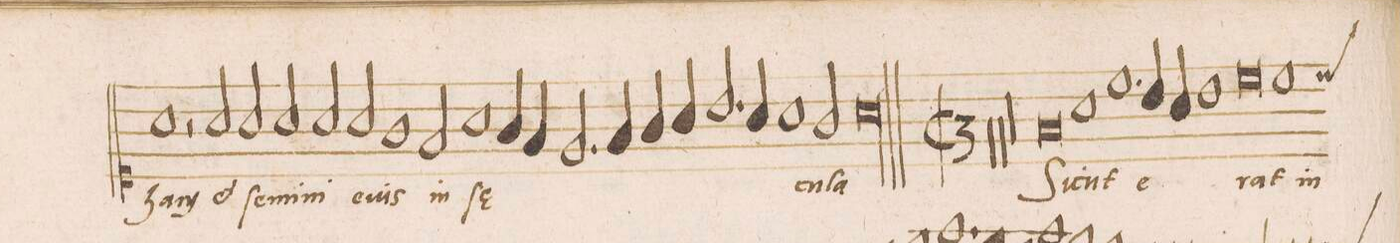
**kern	**text
*I"DISCANTVS	*
*clefC1	*
*k[]	*
*met(C|)	*
*M2/1	*
1a	-ham
=166-	=166-
2r	.
2a/	et
2a/	ſe-
2a/	-mi-
=167-	=167-
2a/	-ni
2a/	e-
1g	-ius
=168-	=168-
2f/	in
1a	ſae-
4g/	.
4f/	.
=169-	=169-
2.e/	.
4f/	.
4g/	.
4a/	.
2.b/	.
=170-	=170-
4a/	.
1a	.
2g/	-cu-
=171-	=171-
0a\l	-la
=172||	=172||
*M3/1	*
00.r	.
=173-	=173-
=174-	=174-
00.r	.
=175-	=175-
=176-	=176-
00.r	.
=177-	=177-
=178-	=178-
0f	Si-
1a	-cut
=179-	=179-
1.cc	e-
4b/	.
4a/	.
1b	.
=180-	=180-
0cc	-rat
1cc	in
*custos:cc	*
=181-	=181-
*-	*-
